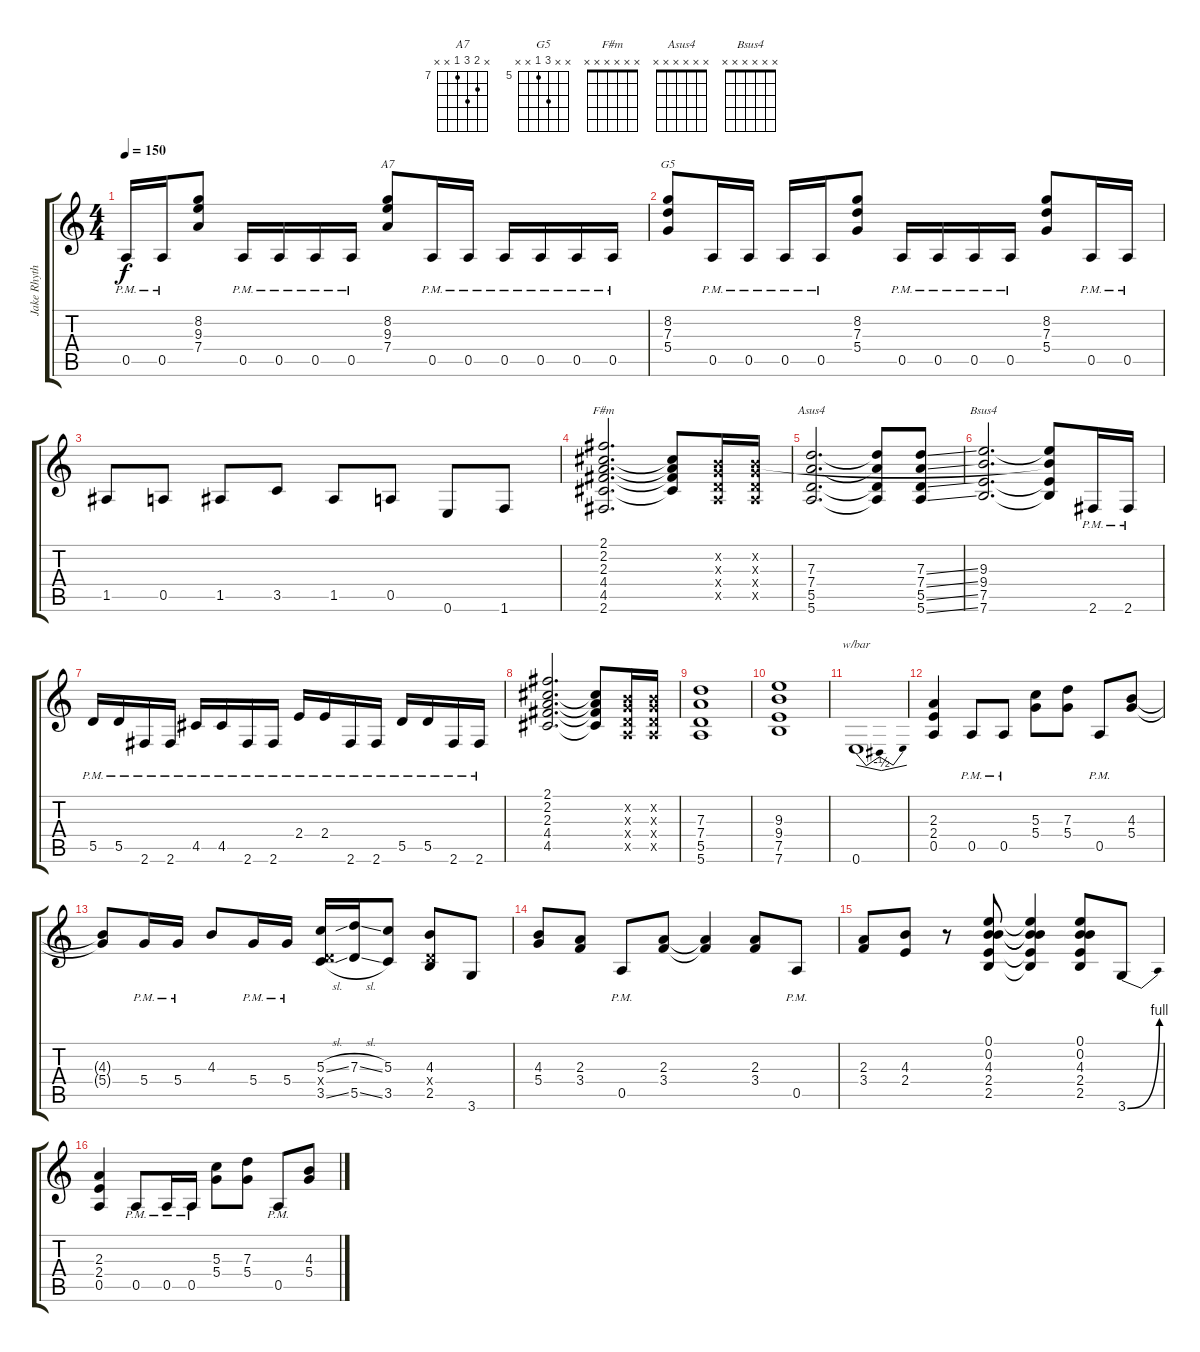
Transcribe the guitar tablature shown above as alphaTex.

\track ("Jake Rhythm" "Jake Rhyth") {instrument overdrivenguitar}
\staff {score tabs}
\tuning (E4 B3 G3 D3 A2 E2) {hide}
\chord ("A7" x 8 9 7 x x) {firstfret 7}
\chord ("G5" x x 7 5 x x) {firstfret 5}
\chord ("F#m" x x x x x x)
\chord ("Asus4" x x x x x x)
\chord ("Bsus4" x x x x x x)
\ts (4 4)
\tempo 150
\clef g2
\ks c
0.5{pm}.16{dy f} 0.5{pm}.16 (8.2 9.3 7.4).8 0.5{pm}.16 0.5{pm}.16 0.5{pm}.16 0.5{pm}.16 (8.2 9.3 7.4).8{ch "A7"} 0.5{pm}.16 0.5{pm}.16 0.5{pm}.16 0.5{pm}.16 0.5{pm}.16 0.5{pm}.16 |
(8.2 7.3 5.4).8{ch "G5"} 0.5{pm}.16 0.5{pm}.16 0.5{pm}.16 0.5{pm}.16 (8.2 7.3 5.4).8 0.5{pm}.16 0.5{pm}.16 0.5{pm}.16 0.5{pm}.16 (8.2 7.3 5.4).8 0.5{pm}.16 0.5{pm}.16 |
1.5.8 0.5.8 1.5.8 3.5.8 1.5.8 0.5.8 0.6.8 1.6.8 |
(2.1 2.2 2.3 4.4 4.5 2.6).2{d ch "F#m"} (2.2{t} 2.3{t} 4.4{t} 4.5{t}).8 (0.2{x} 0.3{x} 0.4{x} 0.5{x}).16 (0.2{x} 0.3{x} 0.4{x} 0.5{x}).16 |
(7.3 7.4 5.5 5.6).2{d ch "Asus4"} (7.3{t} 7.4{t} 5.5{t} 5.6{t}).8 (7.3{ss} 7.4{ss} 5.5{ss} 5.6{ss}).8 |
(9.3 9.4 7.5 7.6).2{d ch "Bsus4"} (0.2{t} 9.3{t} 7.5{t} 7.6{t}).8 2.6{pm}.16 2.6{pm}.16 |
5.5{pm}.16 5.5{pm}.16 2.6{pm}.16 2.6{pm}.16 4.5{pm}.16 4.5{pm}.16 2.6{pm}.16 2.6{pm}.16 2.4{pm}.16 2.4{pm}.16 2.6{pm}.16 2.6{pm}.16 5.5{pm}.16 5.5{pm}.16 2.6{pm}.16 2.6{pm}.16 |
(2.1 2.2 2.3 4.4 4.5).2{d} (2.2{t} 2.3{t} 4.4{t} 4.5{t}).8 (0.2{x} 0.3{x} 0.4{x} 0.5{x}).16 (0.2{x} 0.3{x} 0.4{x} 0.5{x}).16 |
(7.3 7.4 5.5 5.6).1 |
(9.3 9.4 7.5 7.6).1 |
0.6.1{tbe (dip default 0 0 30 -2 60 0)} |
(2.3 2.4 0.5).4 0.5{pm}.8 0.5{pm}.8 (5.3 5.4).8 (7.3 5.4).8 0.5{pm}.8 (4.3 5.4).8 |
(4.3{t} 5.4{t}).8 5.4{pm}.16 5.4{pm}.16 4.3.8 5.4{pm}.16 5.4{pm}.16 (5.3{sl} 0.4{x} 3.5{sl}).16 (7.3{sl} 5.5{sl}).16 (5.3 3.5).8 (4.3 0.4{x} 2.5).8 3.6.8 |
(4.3 5.4).8 (2.3 3.4).8 0.5{pm}.8 (2.3 3.4).8 (2.3{t} 3.4{t}).4 (2.3 3.4).8 0.5{pm}.8 |
(2.3 3.4).8 (4.3 2.4).8 r.8 (0.1 0.2 4.3 2.4 2.5).8 (0.1{t} 0.2{t} 4.3{t} 2.4{t} 2.5{t}).4 (0.1 0.2 4.3 2.4 2.5).8 3.6{be (bend 0 0 60 4)}.8 |
(2.3 2.4 0.5).4 0.5{pm}.8 0.5{pm}.16 0.5{pm}.16 (5.3 5.4).8 (7.3 5.4).8 0.5{pm}.8 (4.3 5.4).8
